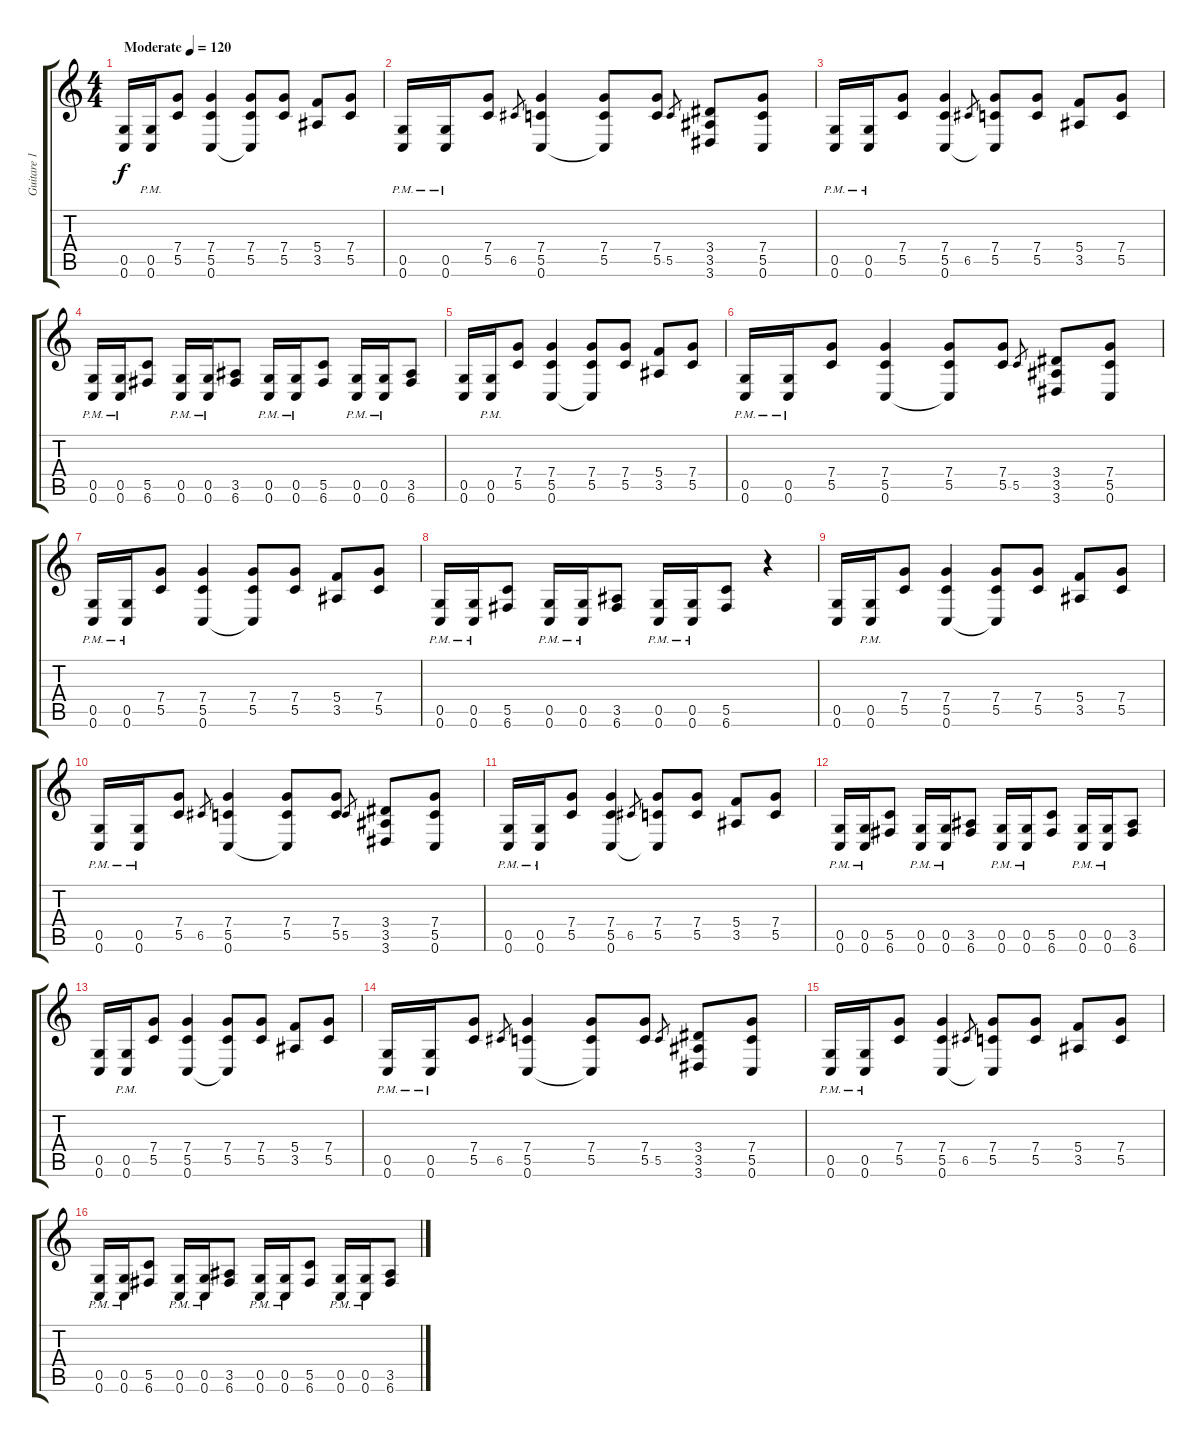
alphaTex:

\track ("Guitare 1" "Guitare 1") {instrument distortionguitar}
\staff {score tabs}
\tuning (D4 A3 F3 C3 G2 C2) {hide}
\ts (4 4)
\tempo (120 "Moderate")
\clef g2
\ks c
(0.5 0.6).16{dy f instrument distortionguitar} (0.5{pm} 0.6{pm}).16 (7.4 5.5).8 (7.4 5.5 0.6).4 (7.4 5.5 0.6{t}).8 (7.4 5.5).8 (5.4 3.5).8 (7.4 5.5).8 |
(0.5{pm} 0.6{pm}).16 (0.5{pm} 0.6{pm}).16 (7.4 5.5).8 6.5.8{gr} (7.4 5.5 0.6).4 (7.4 5.5 0.6{t}).8 (7.4 5.5).8 5.5.8{gr} (3.4 3.5 3.6).8 (7.4 5.5 0.6).8 |
(0.5{pm} 0.6{pm}).16 (0.5{pm} 0.6{pm}).16 (7.4 5.5).8 (7.4 5.5 0.6).4 6.5.8{gr} (7.4 5.5 0.6{t}).8 (7.4 5.5).8 (5.4 3.5).8 (7.4 5.5).8 |
(0.5{pm} 0.6{pm}).16 (0.5{pm} 0.6{pm}).16 (5.5 6.6).8 (0.5{pm} 0.6{pm}).16 (0.5{pm} 0.6{pm}).16 (3.5 6.6).8 (0.5{pm} 0.6{pm}).16 (0.5{pm} 0.6{pm}).16 (5.5 6.6).8 (0.5{pm} 0.6{pm}).16 (0.5{pm} 0.6{pm}).16 (3.5 6.6).8 |
(0.5 0.6).16 (0.5{pm} 0.6{pm}).16 (7.4 5.5).8 (7.4 5.5 0.6).4 (7.4 5.5 0.6{t}).8 (7.4 5.5).8 (5.4 3.5).8 (7.4 5.5).8 |
(0.5{pm} 0.6{pm}).16 (0.5{pm} 0.6{pm}).16 (7.4 5.5).8 (7.4 5.5 0.6).4 (7.4 5.5 0.6{t}).8 (7.4 5.5).8 5.5.8{gr} (3.4 3.5 3.6).8 (7.4 5.5 0.6).8 |
(0.5{pm} 0.6{pm}).16 (0.5{pm} 0.6{pm}).16 (7.4 5.5).8 (7.4 5.5 0.6).4 (7.4 5.5 0.6{t}).8 (7.4 5.5).8 (5.4 3.5).8 (7.4 5.5).8 |
(0.5{pm} 0.6{pm}).16 (0.5{pm} 0.6{pm}).16 (5.5 6.6).8 (0.5{pm} 0.6{pm}).16 (0.5{pm} 0.6{pm}).16 (3.5 6.6).8 (0.5{pm} 0.6{pm}).16 (0.5{pm} 0.6{pm}).16 (5.5 6.6).8 r.4 |
(0.5 0.6).16{balance 11} (0.5{pm} 0.6{pm}).16 (7.4 5.5).8 (7.4 5.5 0.6).4 (7.4 5.5 0.6{t}).8 (7.4 5.5).8 (5.4 3.5).8 (7.4 5.5).8 |
(0.5{pm} 0.6{pm}).16 (0.5{pm} 0.6{pm}).16 (7.4 5.5).8 6.5.8{gr} (7.4 5.5 0.6).4 (7.4 5.5 0.6{t}).8 (7.4 5.5).8 5.5.8{gr} (3.4 3.5 3.6).8 (7.4 5.5 0.6).8 |
(0.5{pm} 0.6{pm}).16 (0.5{pm} 0.6{pm}).16 (7.4 5.5).8 (7.4 5.5 0.6).4 6.5.8{gr} (7.4 5.5 0.6{t}).8 (7.4 5.5).8 (5.4 3.5).8 (7.4 5.5).8 |
(0.5{pm} 0.6{pm}).16 (0.5{pm} 0.6{pm}).16 (5.5 6.6).8 (0.5{pm} 0.6{pm}).16 (0.5{pm} 0.6{pm}).16 (3.5 6.6).8 (0.5{pm} 0.6{pm}).16 (0.5{pm} 0.6{pm}).16 (5.5 6.6).8 (0.5{pm} 0.6{pm}).16 (0.5{pm} 0.6{pm}).16 (3.5 6.6).8 |
(0.5 0.6).16 (0.5{pm} 0.6{pm}).16 (7.4 5.5).8 (7.4 5.5 0.6).4 (7.4 5.5 0.6{t}).8 (7.4 5.5).8 (5.4 3.5).8 (7.4 5.5).8 |
(0.5{pm} 0.6{pm}).16 (0.5{pm} 0.6{pm}).16 (7.4 5.5).8 6.5.8{gr} (7.4 5.5 0.6).4 (7.4 5.5 0.6{t}).8 (7.4 5.5).8 5.5.8{gr} (3.4 3.5 3.6).8 (7.4 5.5 0.6).8 |
(0.5{pm} 0.6{pm}).16 (0.5{pm} 0.6{pm}).16 (7.4 5.5).8 (7.4 5.5 0.6).4 6.5.8{gr} (7.4 5.5 0.6{t}).8 (7.4 5.5).8 (5.4 3.5).8 (7.4 5.5).8 |
(0.5{pm} 0.6{pm}).16 (0.5{pm} 0.6{pm}).16 (5.5 6.6).8 (0.5{pm} 0.6{pm}).16 (0.5{pm} 0.6{pm}).16 (3.5 6.6).8 (0.5{pm} 0.6{pm}).16 (0.5{pm} 0.6{pm}).16 (5.5 6.6).8 (0.5{pm} 0.6{pm}).16 (0.5{pm} 0.6{pm}).16 (3.5 6.6).8
